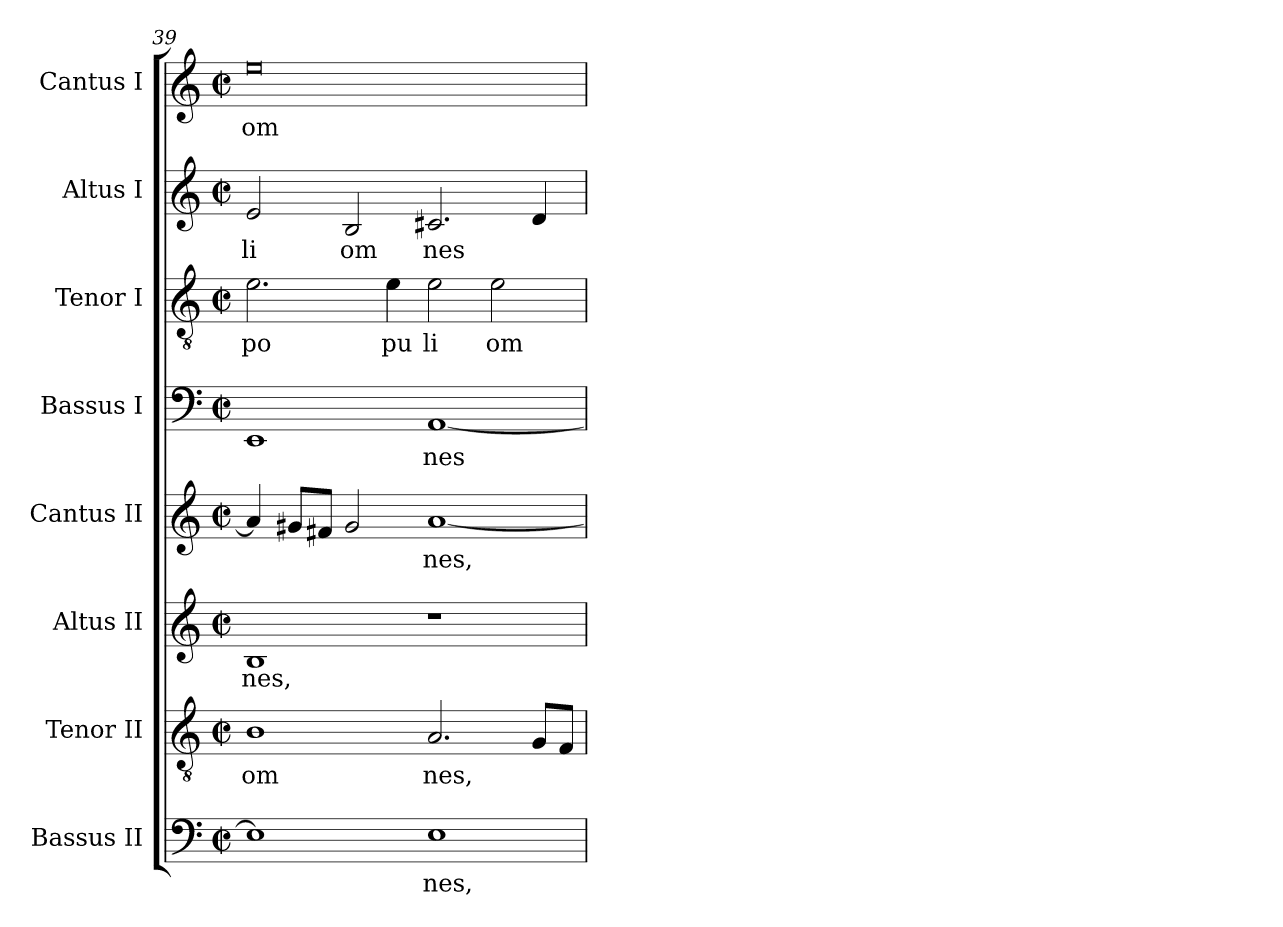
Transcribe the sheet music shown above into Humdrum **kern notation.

**kern	**text	**kern	**text	**kern	**text	**kern	**text	**kern	**text	**kern	**text	**kern	**text	**kern	**text
*part8	*part8	*part7	*part7	*part6	*part6	*part5	*part5	*part4	*part4	*part3	*part3	*part2	*part2	*part1	*part1
*staff8	*staff8	*staff7	*staff7	*staff6	*staff6	*staff5	*staff5	*staff4	*staff4	*staff3	*staff3	*staff2	*staff2	*staff1	*staff1
*I"Bassus II	*	*I"Tenor II	*	*I"Altus II	*	*I"Cantus II	*	*I"Bassus I	*	*I"Tenor I	*	*I"Altus I	*	*I"Cantus I	*
*clefF4	*	*clefGv2	*	*clefG2	*	*clefG2	*	*clefF4	*	*clefGv2	*	*clefG2	*	*clefG2	*
*M2/2	*	*M2/2	*	*M2/2	*	*M2/2	*	*M2/2	*	*M2/2	*	*M2/2	*	*M2/2	*
*met(c|)	*	*met(c|)	*	*met(c|)	*	*met(c|)	*	*met(c|)	*	*met(c|)	*	*met(c|)	*	*met(c|)	*
=39	=39	=39	=39	=39	=39	=39	=39	=39	=39	=39	=39	=39	=39	=39	=39
!	!	!	!LO:LY:b:cj	!	!LO:LY:b:cj	!	!	!	!	!	!LO:LY:b:cj	!	!LO:LY:b:cj	!	!LO:LY:b:cj
1E]	.	1B	om	1B	nes,	4a/]	.	1EE	.	2.e\	po	2e/	li	0ee	om-
.	.	.	.	.	.	8g#/L	.	.	.	.	.	.	.	.	.
.	.	.	.	.	.	8f#/J	.	.	.	.	.	.	.	.	.
!	!	!	!	!	!	!	!	!	!	!	!	!	!LO:LY:b:cj	!	!
.	.	.	.	.	.	2g#/	.	.	.	.	.	2B/	om	.	.
!	!	!	!	!	!	!	!	!	!	!	!LO:LY:b:cj	!	!	!	!
.	.	.	.	.	.	.	.	.	.	4e\	pu	.	.	.	.
!	!LO:LY:b:cj	!	!LO:LY:b	!	!	!	!LO:LY:b	!	!LO:LY:b:cj	!	!LO:LY:b:cj	!	!LO:LY:b	!	!
1E	-nes,	2.A/	nes,	1r	.	[<1a	-nes,	[<1AA	nes	2e\	li	2.c#X/	nes	.	.
!	!	!	!	!	!	!	!	!	!	!	!LO:LY:b:cj	!	!	!	!
.	.	.	.	.	.	.	.	.	.	2e\	om	.	.	.	.
.	.	8G/L	.	.	.	.	.	.	.	.	.	4d/	.	.	.
.	.	8F/J	.	.	.	.	.	.	.	.	.	.	.	.	.
=	=	=	=	=	=	=	=	=	=	=	=	=	=	=	=
*-	*-	*-	*-	*-	*-	*-	*-	*-	*-	*-	*-	*-	*-	*-	*-
